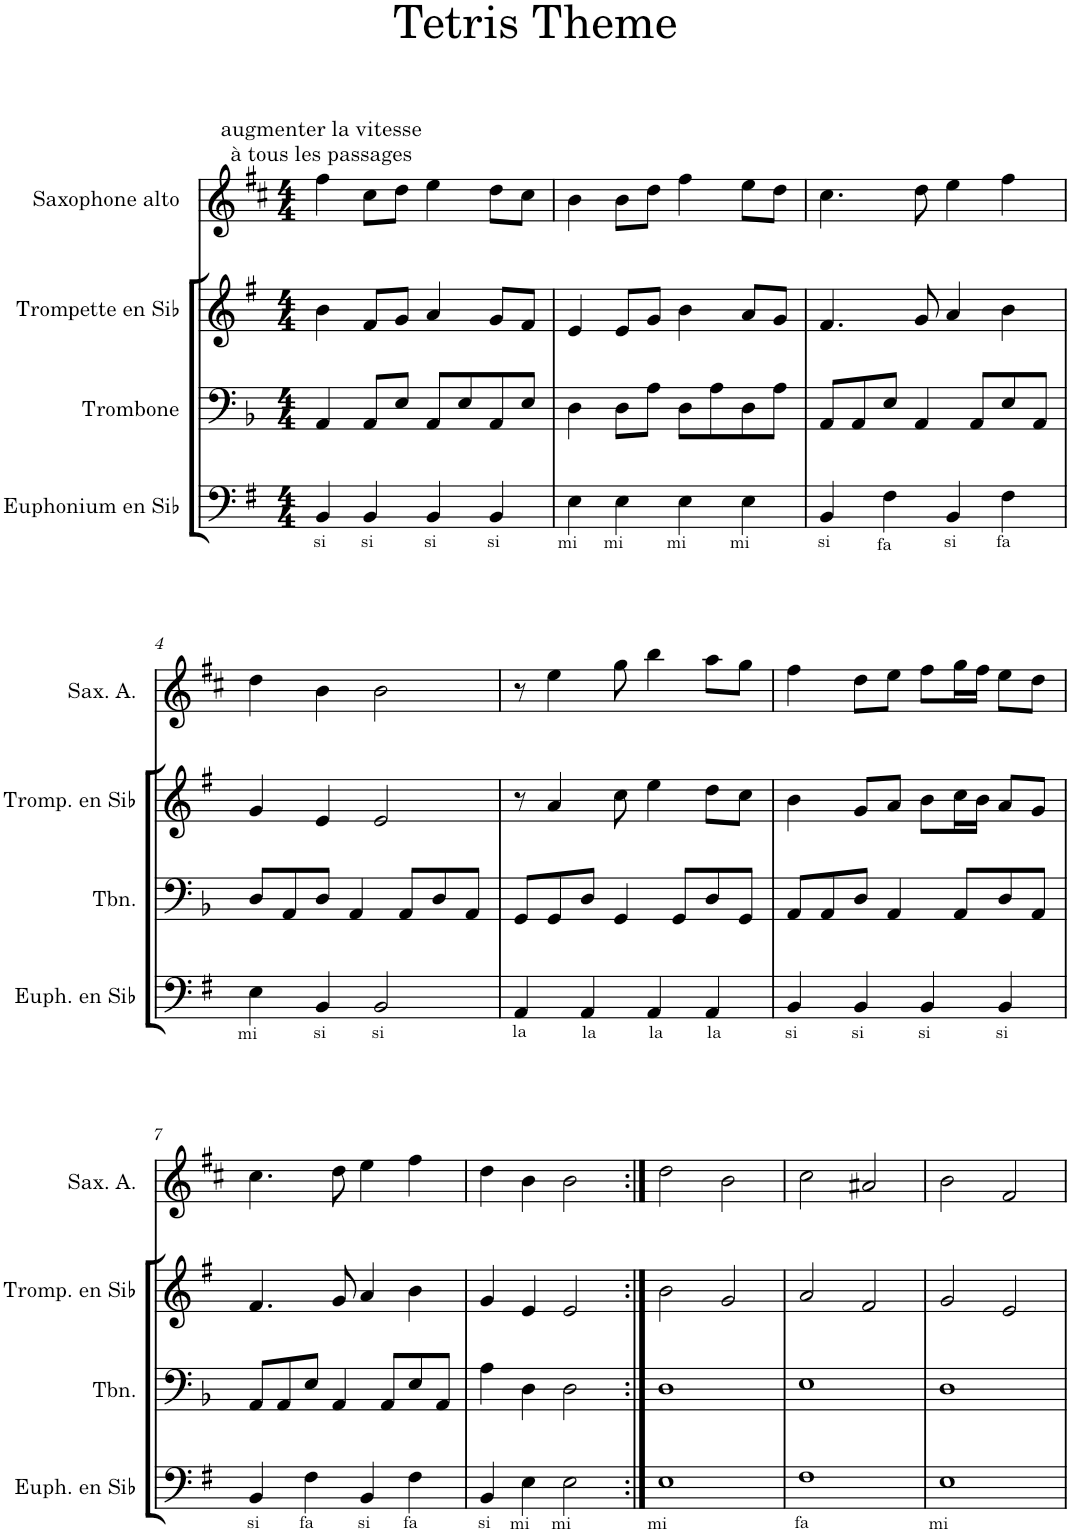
**kern	**kern	**kern	**kern
*part4	*part3	*part2	*part1
*staff4	*staff3	*staff2	*staff1
*I"Euphonium en Sib	*I"Trombone	*I"Trompette en Sib	*I"Saxophone alto
*I'Euph. en Sib	*I'Tbn.	*I'Tromp. en Sib	*I'Sax. A.
*clefF4	*clefF4	*clefG2	*clefG2
*Trd1c2	*	*Trd1c2	*Trd5c9
*k[f#]	*k[b-]	*k[f#]	*k[f#c#]
*M4/4	*M4/4	*M4/4	*M4/4
=1	=1	=1	=1
!	!	!	!LO:TX:a:t=augmenter la vitesse
!	!	!	!LO:TX:a:t=à tous les passages
4BB/	4AA/	4b\	4ff#\
4BB/	8AA/L	8f#/L	8cc#\L
.	8E/J	8g/J	8dd\J
4BB/	8AA/L	4a/	4ee\
.	8E/	.	.
4BB/	8AA/	8g/L	8dd\L
.	8E/J	8f#/J	8cc#\J
=2	=2	=2	=2
4E\	4D\	4e/	4b\
4E\	8D\L	8e/L	8b\L
.	8A\J	8g/J	8dd\J
4E\	8D\L	4b\	4ff#\
.	8A\	.	.
4E\	8D\	8a/L	8ee\L
.	8A\J	8g/J	8dd\J
=3	=3	=3	=3
4BB/	8AA/L	4.f#/	4.cc#\
.	8AA/	.	.
4F#\	8E/J	.	.
.	4AA/	8g/	8dd\
4BB/	.	4a/	4ee\
.	8AA/L	.	.
4F#\	8E/	4b\	4ff#\
.	8AA/J	.	.
!!LO:LB:g=z
=4	=4	=4	=4
4E\	8D/L	4g/	4dd\
.	8AA/	.	.
4BB/	8D/J	4e/	4b\
.	4AA/	.	.
2BB/	.	2e/	2b\
.	8AA/L	.	.
.	8D/	.	.
.	8AA/J	.	.
=5	=5	=5	=5
4AA/	8GG/L	8r	8r
.	8GG/	4a/	4ee\
4AA/	8D/J	.	.
.	4GG/	8cc\	8gg\
4AA/	.	4ee\	4bb\
.	8GG/L	.	.
4AA/	8D/	8dd\L	8aa\L
.	8GG/J	8cc\J	8gg\J
=6	=6	=6	=6
4BB/	8AA/L	4b\	4ff#\
.	8AA/	.	.
4BB/	8D/J	8g/L	8dd\L
.	4AA/	8a/J	8ee\J
4BB/	.	8b\L	8ff#\L
.	8AA/L	16cc\L	16gg\L
.	.	16b\JJ	16ff#\JJ
4BB/	8D/	8a/L	8ee\L
.	8AA/J	8g/J	8dd\J
!!LO:LB:g=z
=7	=7	=7	=7
4BB/	8AA/L	4.f#/	4.cc#\
.	8AA/	.	.
4F#\	8E/J	.	.
.	4AA/	8g/	8dd\
4BB/	.	4a/	4ee\
.	8AA/L	.	.
4F#\	8E/	4b\	4ff#\
.	8AA/J	.	.
=8	=8	=8	=8
4BB/	4A\	4g/	4dd\
4E\	4D\	4e/	4b\
2E\	2D\	2e/	2b\
=9:|!	=9:|!	=9:|!	=9:|!
1E	1D	2b\	2dd\
.	.	2g/	2b\
=10	=10	=10	=10
1F#	1E	2a/	2cc#\
.	.	2f#/	2a#X/
=11	=11	=11	=11
1E	1D	2g/	2b\
.	.	2e/	2f#/
=	=	=	=
*-	*-	*-	*-
